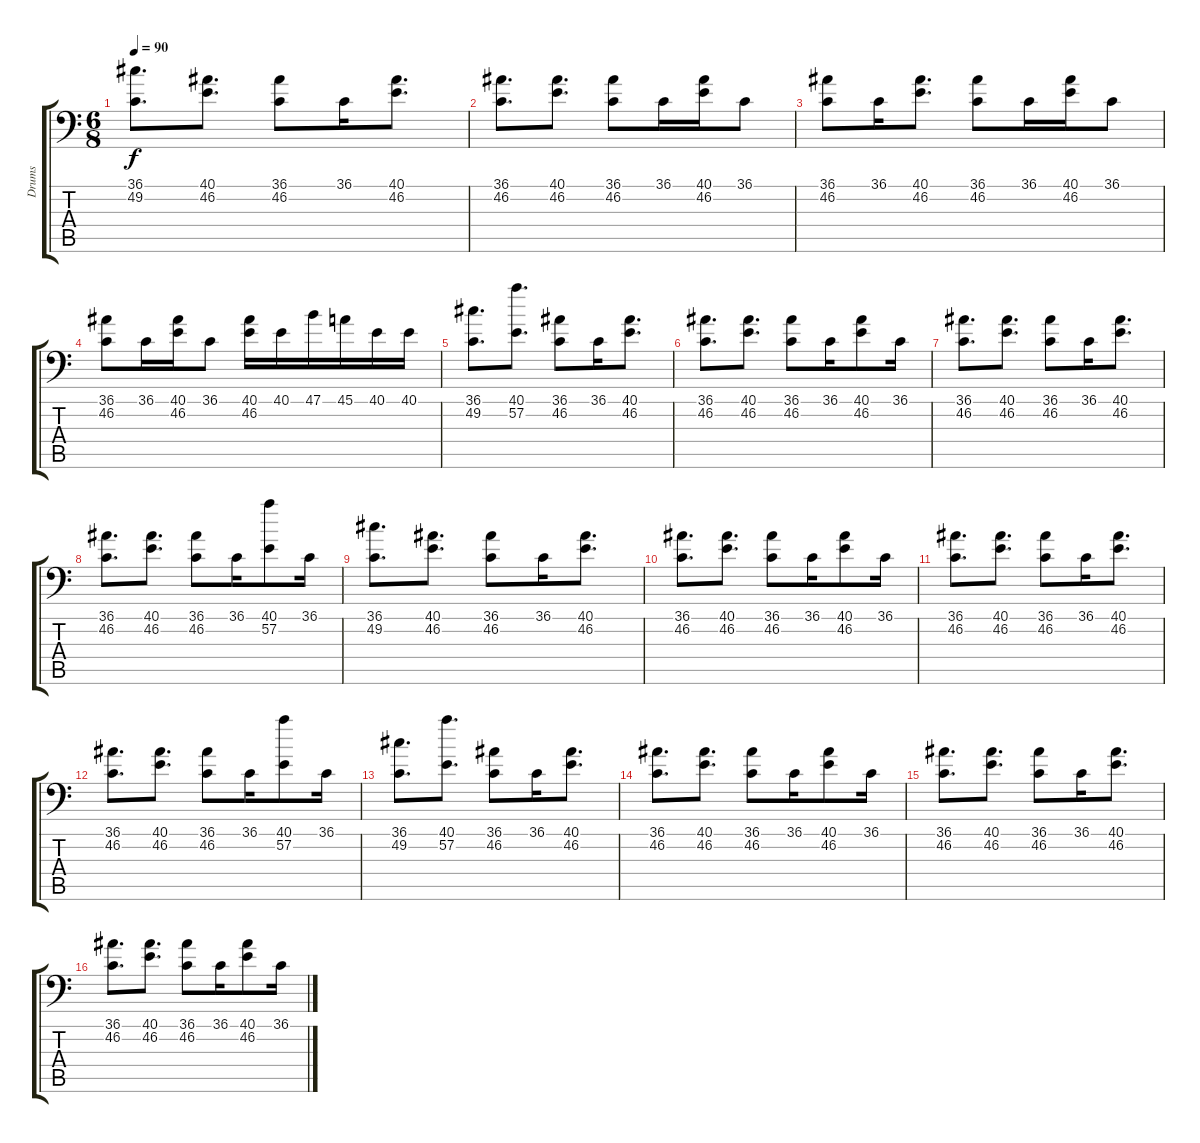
\track ("Drums" "Drums") {instrument acousticgrandpiano}
\staff {score tabs}
\tuning (C-1 C-1 C-1 C-1 C-1 C-1) {hide}
\ts (6 8)
\tempo 90
\clef f4
\ks c
(36.1 49.2).8{d dy f} (40.1 46.2).8{d} (36.1 46.2).8 36.1.16 (40.1 46.2).8{d} |
(36.1 46.2).8{d} (40.1 46.2).8{d} (36.1 46.2).8 36.1.16 (40.1 46.2).16 36.1.8 |
(36.1 46.2).8 36.1.16 (40.1 46.2).8{d} (36.1 46.2).8 36.1.16 (40.1 46.2).16 36.1.8 |
(36.1 46.2).8 36.1.16 (40.1 46.2).16 36.1.8 (40.1 46.2).16 40.1.16 47.1.16 45.1.16 40.1.16 40.1.16 |
(36.1 49.2).8{d} (40.1 57.2).8{d} (36.1 46.2).8 36.1.16 (40.1 46.2).8{d} |
(36.1 46.2).8{d} (40.1 46.2).8{d} (36.1 46.2).8 36.1.16 (40.1 46.2).8 36.1.16 |
(36.1 46.2).8{d} (40.1 46.2).8{d} (36.1 46.2).8 36.1.16 (40.1 46.2).8{d} |
(36.1 46.2).8{d} (40.1 46.2).8{d} (36.1 46.2).8 36.1.16 (40.1 57.2).8 36.1.16 |
(36.1 49.2).8{d} (40.1 46.2).8{d} (36.1 46.2).8 36.1.16 (40.1 46.2).8{d} |
(36.1 46.2).8{d} (40.1 46.2).8{d} (36.1 46.2).8 36.1.16 (40.1 46.2).8 36.1.16 |
(36.1 46.2).8{d} (40.1 46.2).8{d} (36.1 46.2).8 36.1.16 (40.1 46.2).8{d} |
(36.1 46.2).8{d} (40.1 46.2).8{d} (36.1 46.2).8 36.1.16 (40.1 57.2).8 36.1.16 |
(36.1 49.2).8{d} (40.1 57.2).8{d} (36.1 46.2).8 36.1.16 (40.1 46.2).8{d} |
(36.1 46.2).8{d} (40.1 46.2).8{d} (36.1 46.2).8 36.1.16 (40.1 46.2).8 36.1.16 |
(36.1 46.2).8{d} (40.1 46.2).8{d} (36.1 46.2).8 36.1.16 (40.1 46.2).8{d} |
(36.1 46.2).8{d} (40.1 46.2).8{d} (36.1 46.2).8 36.1.16 (40.1 46.2).8 36.1.16
